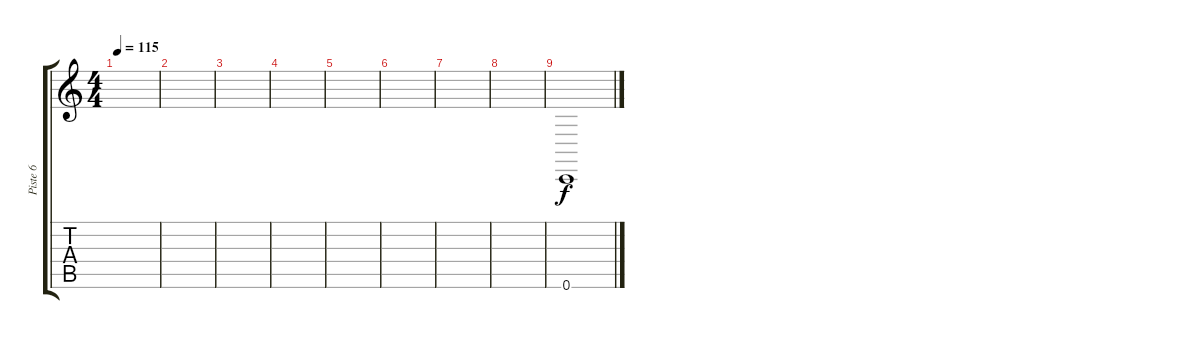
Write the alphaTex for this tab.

\track ("Piste 6" "Piste 6") {instrument pad8sweep}
\staff {score tabs}
\tuning (D4 A3 F3 C3 G2 C2) {hide}
\ts (4 4)
\tempo 115
\clef g2
\ks c
|
|
|
|
|
|
|
|
0.6.1
